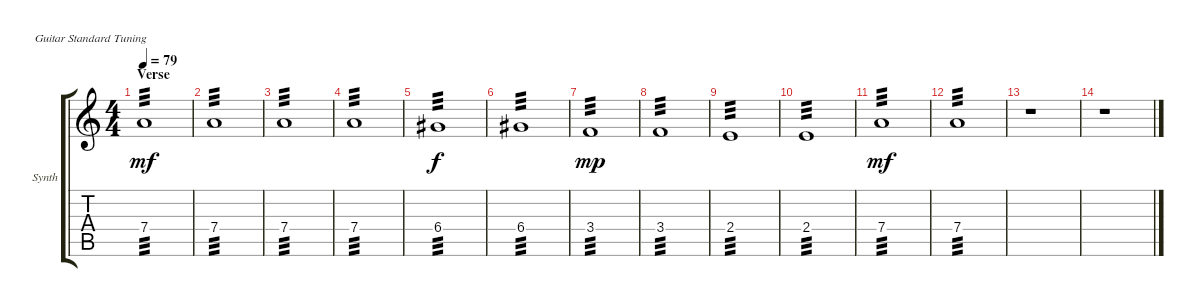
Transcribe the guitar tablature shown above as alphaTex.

\defaultSystemsLayout 4
\bracketExtendMode groupsimilarinstruments
\firstSystemTrackNameOrientation horizontal
\otherSystemsTrackNameOrientation horizontal
\track ("Cello ensemble" "Synth") {instrument electricguitarclean}
\staff {score tabs}
\tuning (E4 B3 G3 D3 A2 E2)
\ts (4 4)
\section ("" "Verse")
\tempo 79
\clef g2
\scale
0.5
\ks c
7.4.1{tp 3 dy mf} |
\scale
0.5 7.4.1{tp 3} |
\scale
0.5 7.4.1{tp 3} |
\scale
0.5 7.4.1{tp 3} |
\scale
0.5 6.4.1{tp 3 dy f} |
\scale
0.5 6.4.1{tp 3} |
\scale
0.5 3.4.1{tp 3 dy mp} |
\scale
0.5 3.4.1{tp 3} |
\scale
0.5 2.4.1{tp 3} |
\scale
0.5 2.4.1{tp 3} |
7.4.1{tp 3 dy mf} |
7.4.1{tp 3} |
r.1 |
r.1
